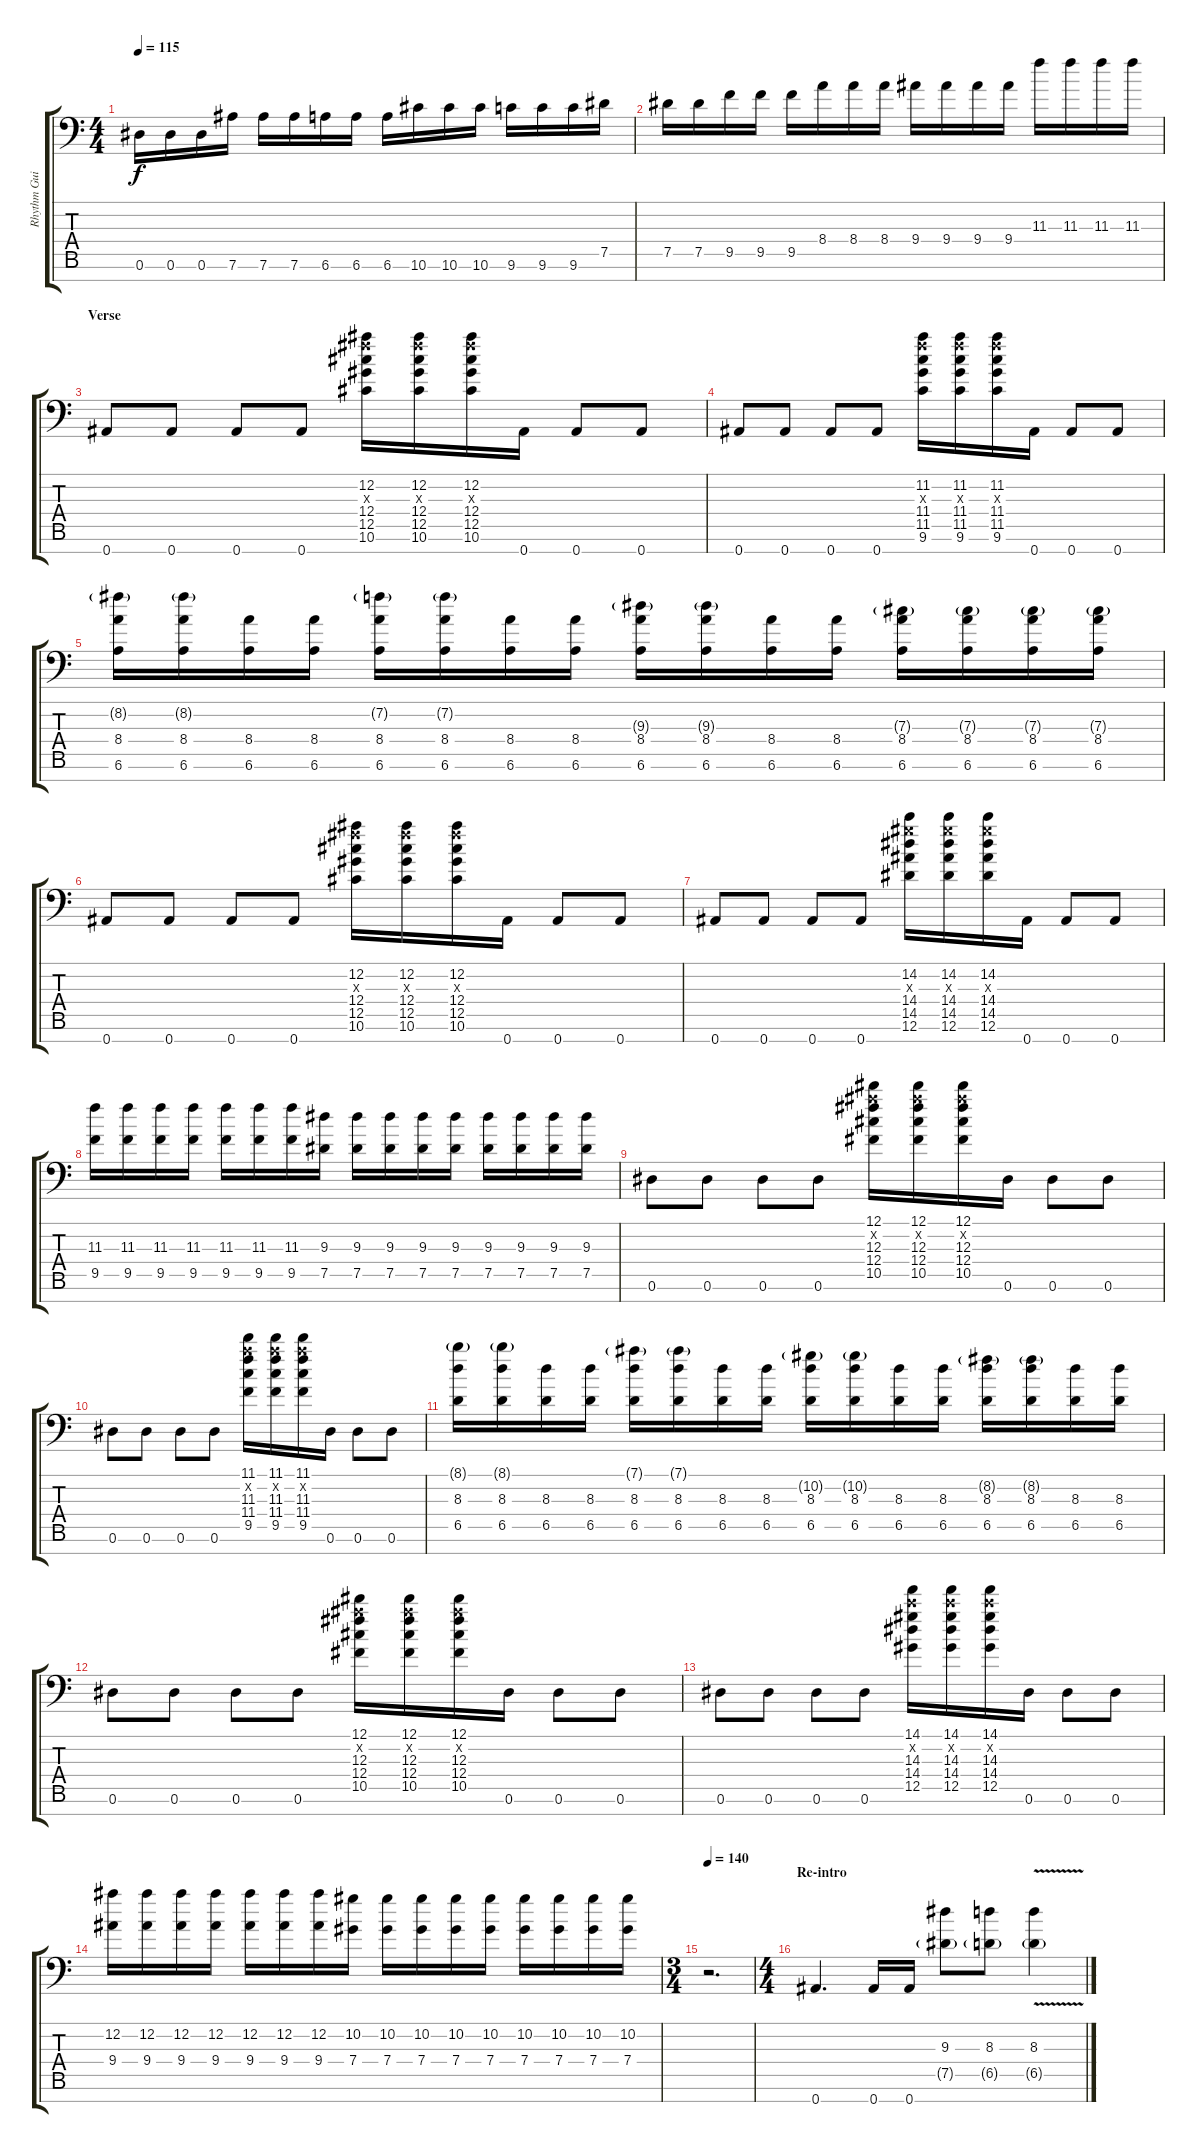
\track ("Rhythm Guitar Right" "Rhythm Gui") {instrument distortionguitar}
\staff {score tabs}
\tuning (Eb4 Bb3 Gb3 Db3 Ab2 Eb2 Bb1) {hide}
\ts (4 4)
\tempo 115
\clef f4
\ks c
0.6.16{dy f} 0.6.16 0.6.16 7.6.16 7.6.16 7.6.16 6.6.16 6.6.16 6.6.16 10.6.16 10.6.16 10.6.16 9.6.16 9.6.16 9.6.16 7.5.16 |
7.5.16 7.5.16 9.5.16 9.5.16 9.5.16 8.4.16 8.4.16 8.4.16 9.4.16 9.4.16 9.4.16 9.4.16 11.3.16 11.3.16 11.3.16 11.3.16 |
\section ("" "Verse")
0.7.8 0.7.8 0.7.8 0.7.8 (12.2 12.3{x} 12.4 12.5 10.6).16 (12.2 12.3{x} 12.4 12.5 10.6).16 (12.2 12.3{x} 12.4 12.5 10.6).16 0.7.16 0.7.8 0.7.8 |
0.7.8 0.7.8 0.7.8 0.7.8 (11.2 11.3{x} 11.4 11.5 9.6).16 (11.2 11.3{x} 11.4 11.5 9.6).16 (11.2 11.3{x} 11.4 11.5 9.6).16 0.7.16 0.7.8 0.7.8 |
(8.2{g} 8.4 6.6).16 (8.2{g} 8.4 6.6).16 (8.4 6.6).16 (8.4 6.6).16 (7.2{g} 8.4 6.6).16 (7.2{g} 8.4 6.6).16 (8.4 6.6).16 (8.4 6.6).16 (9.3{g} 8.4 6.6).16 (9.3{g} 8.4 6.6).16 (8.4 6.6).16 (8.4 6.6).16 (7.3{g} 8.4 6.6).16 (7.3{g} 8.4 6.6).16 (7.3{g} 8.4 6.6).16 (7.3{g} 8.4 6.6).16 |
0.7.8 0.7.8 0.7.8 0.7.8 (12.2 12.3{x} 12.4 12.5 10.6).16 (12.2 12.3{x} 12.4 12.5 10.6).16 (12.2 12.3{x} 12.4 12.5 10.6).16 0.7.16 0.7.8 0.7.8 |
0.7.8 0.7.8 0.7.8 0.7.8 (14.2 14.3{x} 14.4 14.5 12.6).16 (14.2 14.3{x} 14.4 14.5 12.6).16 (14.2 14.3{x} 14.4 14.5 12.6).16 0.7.16 0.7.8 0.7.8 |
(11.3 9.5).16 (11.3 9.5).16 (11.3 9.5).16 (11.3 9.5).16 (11.3 9.5).16 (11.3 9.5).16 (11.3 9.5).16 (9.3 7.5).16 (9.3 7.5).16 (9.3 7.5).16 (9.3 7.5).16 (9.3 7.5).16 (9.3 7.5).16 (9.3 7.5).16 (9.3 7.5).16 (9.3 7.5).16 |
0.6.8 0.6.8 0.6.8 0.6.8 (12.1 12.2{x} 12.3 12.4 10.5).16 (12.1 12.2{x} 12.3 12.4 10.5).16 (12.1 12.2{x} 12.3 12.4 10.5).16 0.6.16 0.6.8 0.6.8 |
0.6.8 0.6.8 0.6.8 0.6.8 (11.1 11.2{x} 11.3 11.4 9.5).16 (11.1 11.2{x} 11.3 11.4 9.5).16 (11.1 11.2{x} 11.3 11.4 9.5).16 0.6.16 0.6.8 0.6.8 |
(8.1{g} 8.3 6.5).16 (8.1{g} 8.3 6.5).16 (8.3 6.5).16 (8.3 6.5).16 (7.1{g} 8.3 6.5).16 (7.1{g} 8.3 6.5).16 (8.3 6.5).16 (8.3 6.5).16 (10.2{g} 8.3 6.5).16 (10.2{g} 8.3 6.5).16 (8.3 6.5).16 (8.3 6.5).16 (8.2{g} 8.3 6.5).16 (8.2{g} 8.3 6.5).16 (8.3 6.5).16 (8.3 6.5).16 |
0.6.8 0.6.8 0.6.8 0.6.8 (12.1 12.2{x} 12.3 12.4 10.5).16 (12.1 12.2{x} 12.3 12.4 10.5).16 (12.1 12.2{x} 12.3 12.4 10.5).16 0.6.16 0.6.8 0.6.8 |
0.6.8 0.6.8 0.6.8 0.6.8 (14.1 14.2{x} 14.3 14.4 12.5).16 (14.1 14.2{x} 14.3 14.4 12.5).16 (14.1 14.2{x} 14.3 14.4 12.5).16 0.6.16 0.6.8 0.6.8 |
(12.2 9.4).16 (12.2 9.4).16 (12.2 9.4).16 (12.2 9.4).16 (12.2 9.4).16 (12.2 9.4).16 (12.2 9.4).16 (10.2 7.4).16 (10.2 7.4).16 (10.2 7.4).16 (10.2 7.4).16 (10.2 7.4).16 (10.2 7.4).16 (10.2 7.4).16 (10.2 7.4).16 (10.2 7.4).16 |
\ts (3 4)
\tempo 140
r.2{d} |
\ts (4 4)
\section ("" "Re-intro")
0.7.4{d} 0.7.16 0.7.16 (9.3 7.5{g}).8 (8.3 6.5{g}).8 (8.3{v} 6.5{v g}).4
